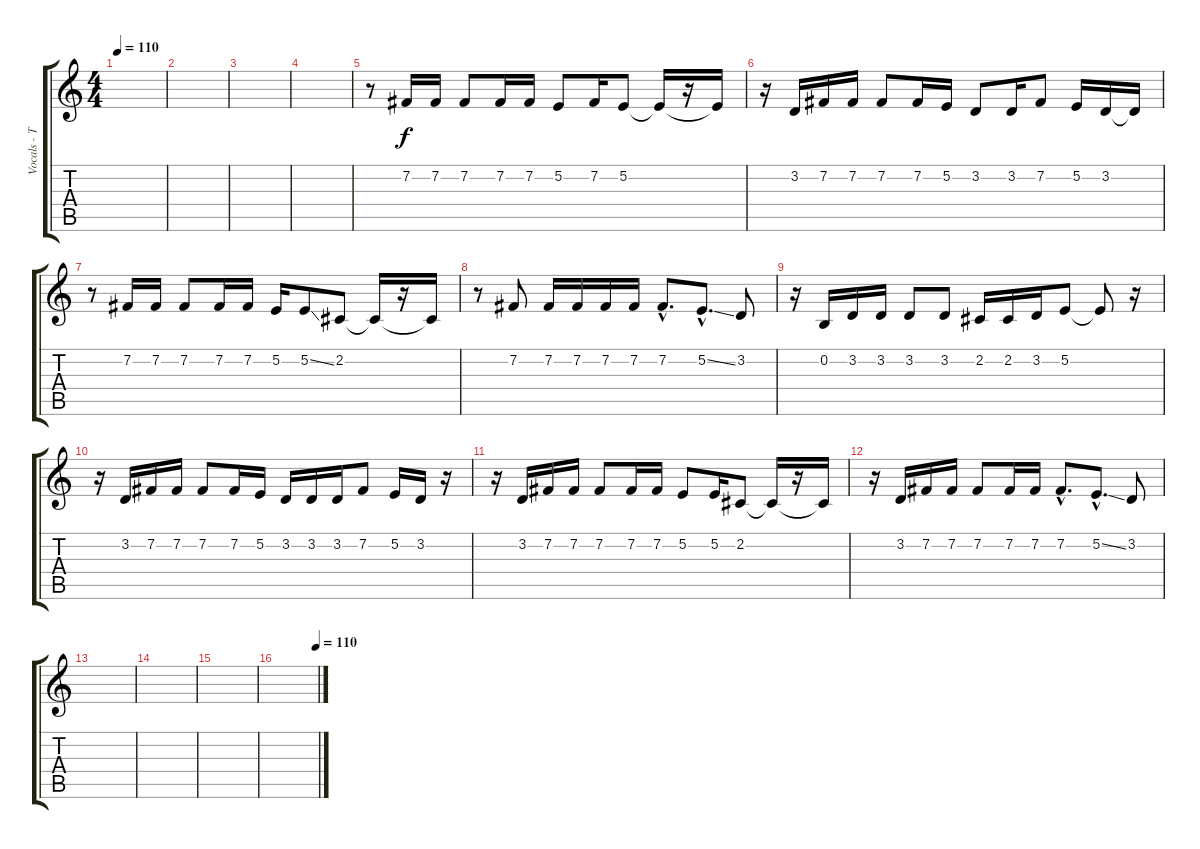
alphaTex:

\track ("Vocals - Tom" "Vocals - T") {instrument tenorsax}
\staff {score tabs}
\tuning (E4 B3 G3 D3 A2 E2) {hide}
\ts (4 4)
\tempo 110
\clef g2
\ks c
|
|
|
|
r.8 7.2.16 7.2.16 7.2.8 7.2.16 7.2.16 5.2.8 7.2.16 5.2.8 5.2{t}.16 r.16 5.2{t}.16 |
r.16 3.2.16 7.2.16 7.2.16 7.2.8 7.2.16 5.2.16 3.2.8 3.2.16 7.2.8 5.2.16 3.2.16 3.2{t}.16 |
r.8 7.2.16 7.2.16 7.2.8 7.2.16 7.2.16 5.2.16 5.2{ss}.8 2.2.8 2.2{t}.16 r.16 2.2{t}.16 |
r.8 7.2.8 7.2.16 7.2.16 7.2.16 7.2.16 7.2{hac}.8{d} 5.2{ss hac}.8{d} 3.2.8 |
r.16 0.2.16 3.2.16 3.2.16 3.2.8 3.2.8 2.2.16 2.2.16 3.2.16 5.2.8 5.2{t}.8 r.16 |
r.16 3.2.16 7.2.16 7.2.16 7.2.8 7.2.16 5.2.16 3.2.16 3.2.16 3.2.16 7.2.8 5.2.16 3.2.16 r.16 |
r.16 3.2.16 7.2.16 7.2.16 7.2.8 7.2.16 7.2.16 5.2.8 5.2.16 2.2.8 2.2{t}.16 r.16 2.2{t}.16 |
r.16 3.2.16 7.2.16 7.2.16 7.2.8 7.2.16 7.2.16 7.2{hac}.8{d} 5.2{ss hac}.8{d} 3.2.8 |
|
|
|
\tempo (110 0.96875)
